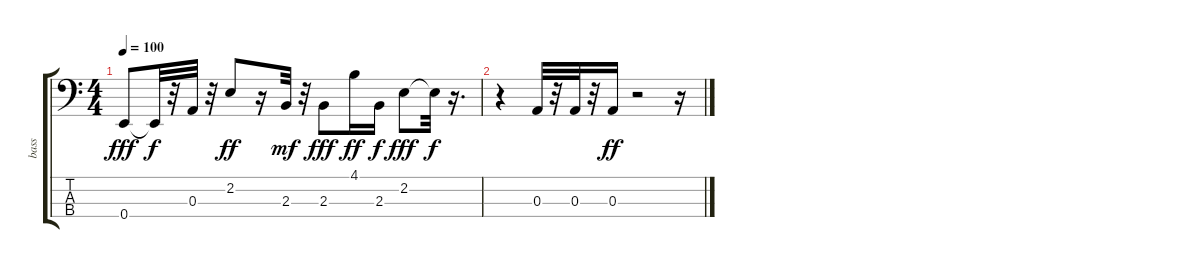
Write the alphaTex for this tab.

\track ("bass" "bass") {instrument electricbassfinger}
\staff {score tabs}
\tuning (G2 D2 A1 E1) {hide}
\ts (4 4)
\tempo 100
\clef f4
\ks c
0.4.8{dy fff} 0.4{t}.32{dy f} r.32 0.3.32 r.32 2.2.8{dy ff} r.16 2.3.32{dy mf} r.32 2.3.8{dy fff} 4.1.16{dy ff} 2.3.16{dy f} 2.2.8{dy fff} 2.2{t}.32{dy f} r.16{d} |
r.4 0.3.32 r.32 0.3.32 r.32 0.3.16{dy ff} r.2 r.16
